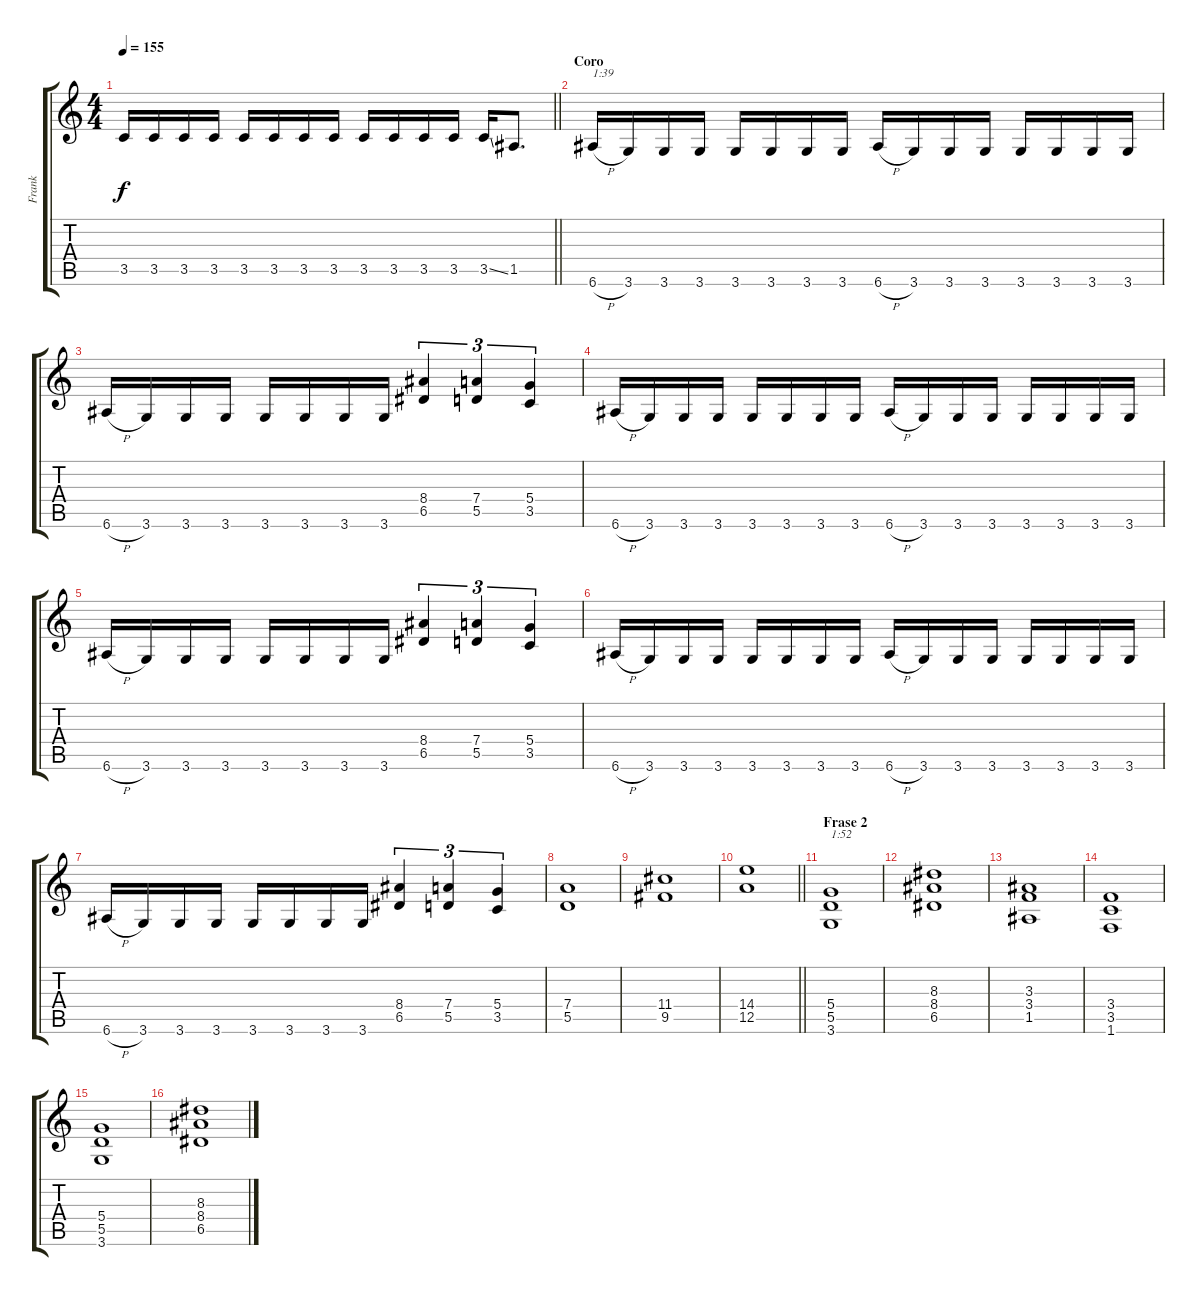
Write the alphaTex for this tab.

\track ("Frank" "Frank") {instrument distortionguitar}
\staff {score tabs}
\tuning (E4 B3 G3 D3 A2 E2) {hide}
\ts (4 4)
\tempo 155
\clef g2
\barLineRight lightlight
\ks c
3.5.16{dy f} 3.5.16 3.5.16 3.5.16 3.5.16 3.5.16 3.5.16 3.5.16 3.5.16 3.5.16 3.5.16 3.5.16 3.5{ss}.16 1.5.8{d} |
\section ("" "Coro")
6.6{h}.16{txt "1:39"} 3.6.16 3.6.16 3.6.16 3.6.16 3.6.16 3.6.16 3.6.16 6.6{h}.16 3.6.16 3.6.16 3.6.16 3.6.16 3.6.16 3.6.16 3.6.16 |
6.6{h}.16 3.6.16 3.6.16 3.6.16 3.6.16 3.6.16 3.6.16 3.6.16 (8.4 6.5).4{tu (3 2)} (7.4 5.5).4{tu (3 2)} (5.4 3.5).4{tu (3 2)} |
6.6{h}.16 3.6.16 3.6.16 3.6.16 3.6.16 3.6.16 3.6.16 3.6.16 6.6{h}.16 3.6.16 3.6.16 3.6.16 3.6.16 3.6.16 3.6.16 3.6.16 |
6.6{h}.16 3.6.16 3.6.16 3.6.16 3.6.16 3.6.16 3.6.16 3.6.16 (8.4 6.5).4{tu (3 2)} (7.4 5.5).4{tu (3 2)} (5.4 3.5).4{tu (3 2)} |
6.6{h}.16 3.6.16 3.6.16 3.6.16 3.6.16 3.6.16 3.6.16 3.6.16 6.6{h}.16 3.6.16 3.6.16 3.6.16 3.6.16 3.6.16 3.6.16 3.6.16 |
6.6{h}.16 3.6.16 3.6.16 3.6.16 3.6.16 3.6.16 3.6.16 3.6.16 (8.4 6.5).4{tu (3 2)} (7.4 5.5).4{tu (3 2)} (5.4 3.5).4{tu (3 2)} |
(7.4 5.5).1 |
(11.4 9.5).1 |
\barLineRight lightlight
(14.4 12.5).1 |
\section ("" "Frase 2")
(5.4 5.5 3.6).1{txt "1:52"} |
(8.3 8.4 6.5).1 |
(3.3 3.4 1.5).1 |
(3.4 3.5 1.6).1 |
(5.4 5.5 3.6).1 |
(8.3 8.4 6.5).1
